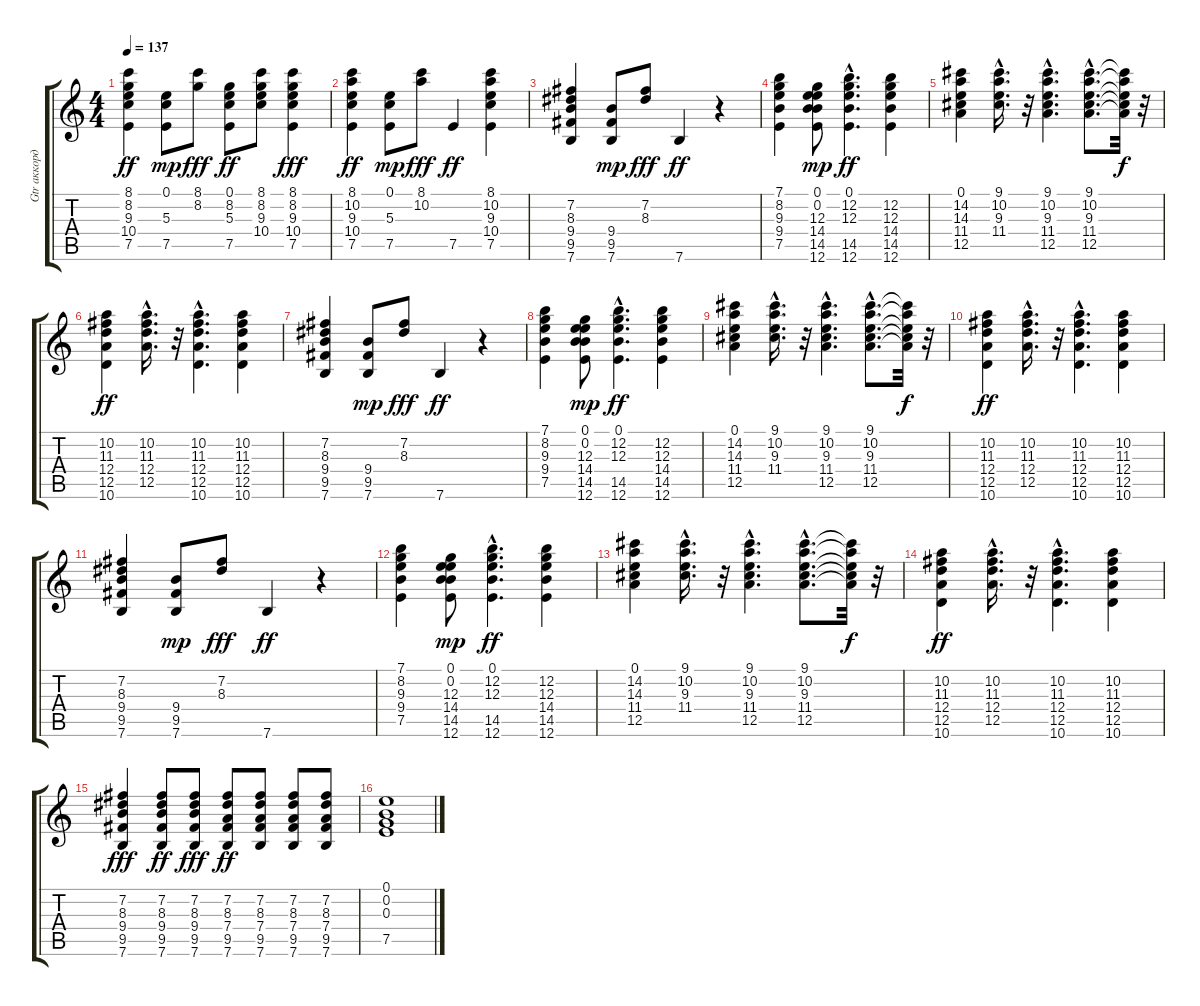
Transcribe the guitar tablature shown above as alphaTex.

\track ("Gtr аккорды" "Gtr аккорд") {instrument acousticguitarsteel}
\staff {score tabs}
\tuning (E4 B3 G3 D3 A2 E2) {hide}
\ts (4 4)
\tempo 137
\clef g2
\ks c
(8.1 8.2 9.3 10.4 7.5).4{dy ff} (0.1 5.3 7.5).8{dy mp} (8.1 8.2).8{dy fff} (0.1 8.2 5.3 7.5).8{dy ff} (8.1 8.2 9.3 10.4).8 (8.1 8.2 9.3 10.4 7.5).4{dy fff} |
(8.1 10.2 9.3 10.4 7.5).4{dy ff} (0.1 5.3 7.5).8{dy mp} (8.1 10.2).8{dy fff} 7.5.4{dy ff} (8.1 10.2 9.3 10.4 7.5).4 |
(7.2 8.3 9.4 9.5 7.6).4 (9.4 9.5 7.6).8{dy mp} (7.2 8.3).8{dy fff} 7.6.4{dy ff} r.4 |
(7.1 8.2 9.3 9.4 7.5).4 (0.1 0.2 12.3 14.4 14.5 12.6).8{dy mp} (0.1{hac} 12.2{hac} 12.3{hac} 14.5{hac} 12.6{hac}).4{d dy ff} (12.2 12.3 14.4 14.5 12.6).4 |
(0.1 14.2 14.3 11.4 12.5).4 (9.1{hac} 10.2{hac} 9.3{hac} 11.4{hac}).16{d} r.32 (9.1{hac} 10.2{hac} 9.3{hac} 11.4{hac} 12.5{hac}).4{d} (9.1{hac} 10.2{hac} 9.3{hac} 11.4{hac} 12.5{hac}).8{d} (9.1{t} 10.2{t} 9.3{t} 11.4{t} 12.5{t}).32{dy f} r.32 |
(10.2 11.3 12.4 12.5 10.6).4{dy ff} (10.2{hac} 11.3{hac} 12.4{hac} 12.5{hac}).16{d} r.32 (10.2{hac} 11.3{hac} 12.4{hac} 12.5{hac} 10.6{hac}).4{d} (10.2 11.3 12.4 12.5 10.6).4 |
(7.2 8.3 9.4 9.5 7.6).4 (9.4 9.5 7.6).8{dy mp} (7.2 8.3).8{dy fff} 7.6.4{dy ff} r.4 |
(7.1 8.2 9.3 9.4 7.5).4 (0.1 0.2 12.3 14.4 14.5 12.6).8{dy mp} (0.1{hac} 12.2{hac} 12.3{hac} 14.5{hac} 12.6{hac}).4{d dy ff} (12.2 12.3 14.4 14.5 12.6).4 |
(0.1 14.2 14.3 11.4 12.5).4 (9.1{hac} 10.2{hac} 9.3{hac} 11.4{hac}).16{d} r.32 (9.1{hac} 10.2{hac} 9.3{hac} 11.4{hac} 12.5{hac}).4{d} (9.1{hac} 10.2{hac} 9.3{hac} 11.4{hac} 12.5{hac}).8{d} (9.1{t} 10.2{t} 9.3{t} 11.4{t} 12.5{t}).32{dy f} r.32 |
(10.2 11.3 12.4 12.5 10.6).4{dy ff} (10.2{hac} 11.3{hac} 12.4{hac} 12.5{hac}).16{d} r.32 (10.2{hac} 11.3{hac} 12.4{hac} 12.5{hac} 10.6{hac}).4{d} (10.2 11.3 12.4 12.5 10.6).4 |
(7.2 8.3 9.4 9.5 7.6).4 (9.4 9.5 7.6).8{dy mp} (7.2 8.3).8{dy fff} 7.6.4{dy ff} r.4 |
(7.1 8.2 9.3 9.4 7.5).4 (0.1 0.2 12.3 14.4 14.5 12.6).8{dy mp} (0.1{hac} 12.2{hac} 12.3{hac} 14.5{hac} 12.6{hac}).4{d dy ff} (12.2 12.3 14.4 14.5 12.6).4 |
(0.1 14.2 14.3 11.4 12.5).4 (9.1{hac} 10.2{hac} 9.3{hac} 11.4{hac}).16{d} r.32 (9.1{hac} 10.2{hac} 9.3{hac} 11.4{hac} 12.5{hac}).4{d} (9.1{hac} 10.2{hac} 9.3{hac} 11.4{hac} 12.5{hac}).8{d} (9.1{t} 10.2{t} 9.3{t} 11.4{t} 12.5{t}).32{dy f} r.32 |
(10.2 11.3 12.4 12.5 10.6).4{dy ff} (10.2{hac} 11.3{hac} 12.4{hac} 12.5{hac}).16{d} r.32 (10.2{hac} 11.3{hac} 12.4{hac} 12.5{hac} 10.6{hac}).4{d} (10.2 11.3 12.4 12.5 10.6).4 |
(7.2 8.3 9.4 9.5 7.6).4{dy fff} (7.2 8.3 9.4 9.5 7.6).8{dy ff} (7.2 8.3 9.4 9.5 7.6).8{dy fff} (7.2 8.3 7.4 9.5 7.6).8{dy ff} (7.2 8.3 7.4 9.5 7.6).8 (7.2 8.3 7.4 9.5 7.6).8 (7.2 8.3 7.4 9.5 7.6).8 |
(0.1 0.2 0.3 7.5).1
